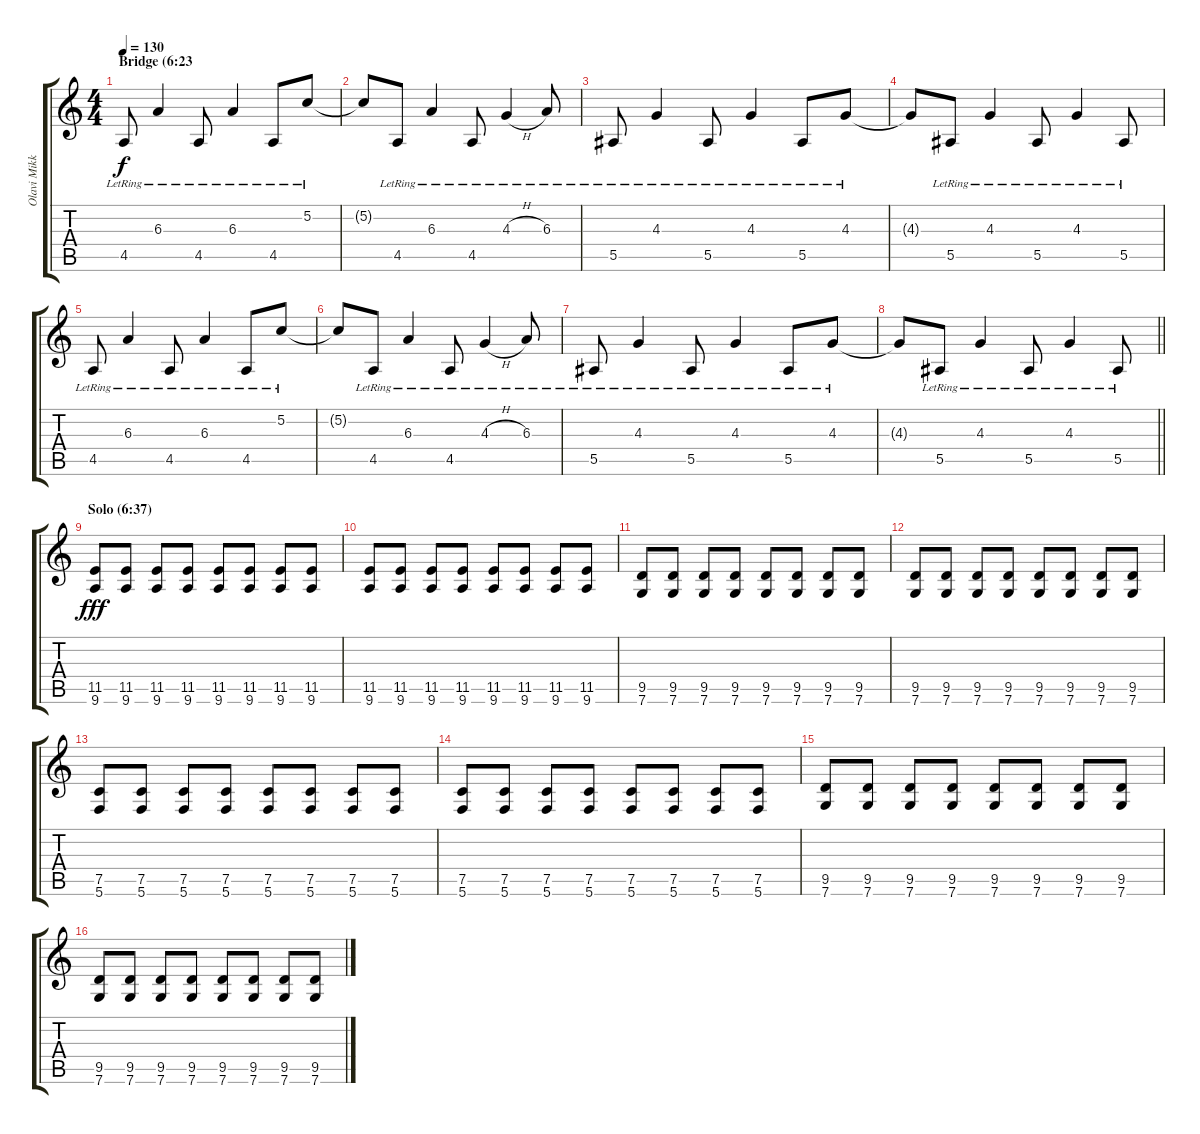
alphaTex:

\track ("Olavi Mikkonen 2" "Olavi Mikk") {instrument distortionguitar}
\staff {score tabs}
\tuning (C4 G3 Eb3 Bb2 F2 C2) {hide}
\ts (4 4)
\section ("" "Bridge (6:23")
\tempo 130
\clef g2
\ks c
4.5{lr}.8{dy f} 6.3{lr}.4 4.5{lr}.8 6.3{lr}.4 4.5{lr}.8 5.2{lr}.8 |
5.2{t}.8 4.5{lr}.8 6.3{lr}.4 4.5{lr}.8 4.3{h lr}.4 6.3{lr}.8 |
5.5{lr}.8 4.3{lr}.4 5.5{lr}.8 4.3{lr}.4 5.5{lr}.8 4.3{lr}.8 |
4.3{t}.8 5.5{lr}.8 4.3{lr}.4 5.5{lr}.8 4.3{lr}.4 5.5{lr}.8 |
4.5{lr}.8 6.3{lr}.4 4.5{lr}.8 6.3{lr}.4 4.5{lr}.8 5.2{lr}.8 |
5.2{t}.8 4.5{lr}.8 6.3{lr}.4 4.5{lr}.8 4.3{h lr}.4 6.3{lr}.8 |
5.5{lr}.8 4.3{lr}.4 5.5{lr}.8 4.3{lr}.4 5.5{lr}.8 4.3{lr}.8 |
\barLineRight lightlight
4.3{t}.8 5.5{lr}.8 4.3{lr}.4 5.5{lr}.8 4.3{lr}.4 5.5{lr}.8 |
\section ("" "Solo (6:37)")
(11.5 9.6).8{dy fff} (11.5 9.6).8 (11.5 9.6).8 (11.5 9.6).8 (11.5 9.6).8 (11.5 9.6).8 (11.5 9.6).8 (11.5 9.6).8 |
(11.5 9.6).8 (11.5 9.6).8 (11.5 9.6).8 (11.5 9.6).8 (11.5 9.6).8 (11.5 9.6).8 (11.5 9.6).8 (11.5 9.6).8 |
(9.5 7.6).8 (9.5 7.6).8 (9.5 7.6).8 (9.5 7.6).8 (9.5 7.6).8 (9.5 7.6).8 (9.5 7.6).8 (9.5 7.6).8 |
(9.5 7.6).8 (9.5 7.6).8 (9.5 7.6).8 (9.5 7.6).8 (9.5 7.6).8 (9.5 7.6).8 (9.5 7.6).8 (9.5 7.6).8 |
(7.5 5.6).8 (7.5 5.6).8 (7.5 5.6).8 (7.5 5.6).8 (7.5 5.6).8 (7.5 5.6).8 (7.5 5.6).8 (7.5 5.6).8 |
(7.5 5.6).8 (7.5 5.6).8 (7.5 5.6).8 (7.5 5.6).8 (7.5 5.6).8 (7.5 5.6).8 (7.5 5.6).8 (7.5 5.6).8 |
(9.5 7.6).8 (9.5 7.6).8 (9.5 7.6).8 (9.5 7.6).8 (9.5 7.6).8 (9.5 7.6).8 (9.5 7.6).8 (9.5 7.6).8 |
(9.5 7.6).8 (9.5 7.6).8 (9.5 7.6).8 (9.5 7.6).8 (9.5 7.6).8 (9.5 7.6).8 (9.5 7.6).8 (9.5 7.6).8
